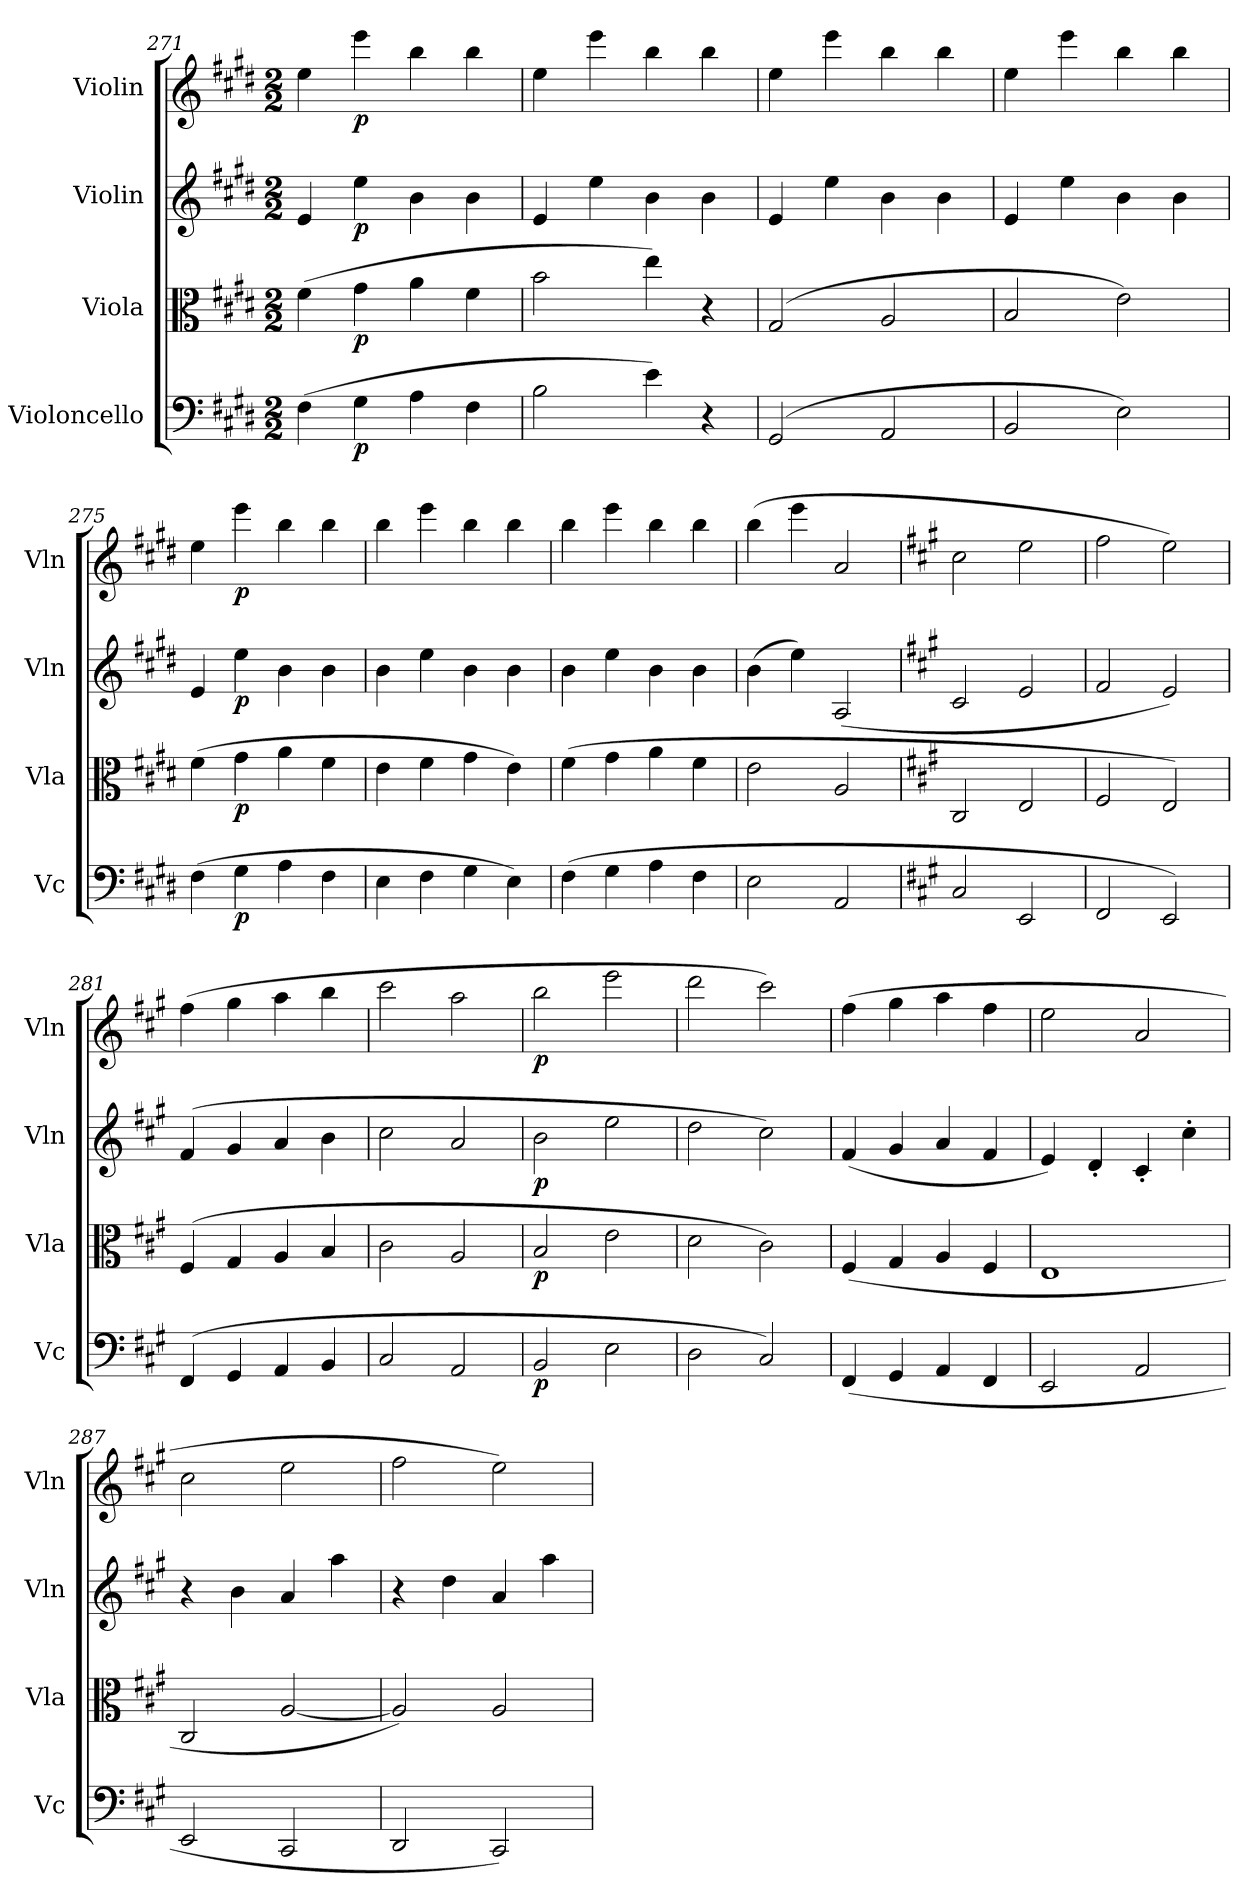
**kern	**dynam	**kern	**dynam	**kern	**dynam	**kern	**dynam
*part4	*part4	*part3	*part3	*part2	*part2	*part1	*part1
*staff4	*staff4	*staff3	*staff3	*staff2	*staff2	*staff1	*staff1
*I"Violoncello	*	*I"Viola	*	*I"Violin	*	*I"Violin	*
*I'Vc	*	*I'Vla	*	*I'Vln	*	*I'Vln	*
*clefF4	*	*clefC3	*	*clefG2	*	*clefG2	*
*k[f#c#g#d#]	*	*k[f#c#g#d#]	*	*k[f#c#g#d#]	*	*k[f#c#g#d#]	*
*M2/2	*	*M2/2	*	*M2/2	*	*M2/2	*
=271	=271	=271	=271	=271	=271	=271	=271
(4F#\	.	(4f#\	.	4e/	.	4ee\	.
4G#\	p	4g#\	p	4ee\	p	4eee\	p
4A\	.	4a\	.	4b\	.	4bb\	.
4F#\	.	4f#\	.	4b\	.	4bb\	.
=272	=272	=272	=272	=272	=272	=272	=272
2B\	.	2b\	.	4e/	.	4ee\	.
.	.	.	.	4ee\	.	4eee\	.
4e\)	.	4ee\)	.	4b\	.	4bb\	.
4r	.	4r	.	4b\	.	4bb\	.
=273	=273	=273	=273	=273	=273	=273	=273
(2GG#/	.	(2G#/	.	4e/	.	4ee\	.
.	.	.	.	4ee\	.	4eee\	.
2AA/	.	2A/	.	4b\	.	4bb\	.
.	.	.	.	4b\	.	4bb\	.
=274	=274	=274	=274	=274	=274	=274	=274
2BB/	.	2B/	.	4e/	.	4ee\	.
.	.	.	.	4ee\	.	4eee\	.
2E\)	.	2e\)	.	4b\	.	4bb\	.
.	.	.	.	4b\	.	4bb\	.
=275	=275	=275	=275	=275	=275	=275	=275
(4F#\	.	(4f#\	.	4e/	.	4ee\	.
4G#\	p	4g#\	p	4ee\	p	4eee\	p
4A\	.	4a\	.	4b\	.	4bb\	.
4F#\	.	4f#\	.	4b\	.	4bb\	.
=276	=276	=276	=276	=276	=276	=276	=276
4E\	.	4e\	.	4b\	.	4bb\	.
4F#\	.	4f#\	.	4ee\	.	4eee\	.
4G#\	.	4g#\	.	4b\	.	4bb\	.
4E\)	.	4e\)	.	4b\	.	4bb\	.
=277	=277	=277	=277	=277	=277	=277	=277
(4F#\	.	(4f#\	.	4b\	.	4bb\	.
4G#\	.	4g#\	.	4ee\	.	4eee\	.
4A\	.	4a\	.	4b\	.	4bb\	.
4F#\	.	4f#\	.	4b\	.	4bb\	.
=278	=278	=278	=278	=278	=278	=278	=278
2E\	.	2e\	.	(4b\	.	(4bb\	.
.	.	.	.	4ee\)	.	4eee\	.
2AA/	.	2A/	.	(2A/	.	2a/	.
=279	=279	=279	=279	=279	=279	=279	=279
*k[f#c#g#]	*	*k[f#c#g#]	*	*k[f#c#g#]	*	*k[f#c#g#]	*
2C#/	.	2C#/	.	2c#/	.	2cc#\	.
2EE/	.	2E/	.	2e/	.	2ee\	.
=280	=280	=280	=280	=280	=280	=280	=280
2FF#/	.	2F#/	.	2f#/	.	2ff#\	.
2EE/)	.	2E/)	.	2e/)	.	2ee\)	.
=281	=281	=281	=281	=281	=281	=281	=281
(4FF#/	.	(4F#/	.	(4f#/	.	(4ff#\	.
4GG#/	.	4G#/	.	4g#/	.	4gg#\	.
4AA/	.	4A/	.	4a/	.	4aa\	.
4BB/	.	4B/	.	4b\	.	4bb\	.
=282	=282	=282	=282	=282	=282	=282	=282
2C#/	.	2c#\	.	2cc#\	.	2ccc#\	.
2AA/	.	2A/	.	2a/	.	2aa\	.
=283	=283	=283	=283	=283	=283	=283	=283
2BB/	p	2B/	p	2b\	p	2bb\	p
2E\	.	2e\	.	2ee\	.	2eee\	.
=284	=284	=284	=284	=284	=284	=284	=284
2D\	.	2d\	.	2dd\	.	2ddd\	.
2C#/)	.	2c#\)	.	2cc#\)	.	2ccc#\)	.
=285	=285	=285	=285	=285	=285	=285	=285
(4FF#/	.	(4F#/	.	(4f#/	.	(4ff#\	.
4GG#/	.	4G#/	.	4g#/	.	4gg#\	.
4AA/	.	4A/	.	4a/	.	4aa\	.
4FF#/	.	4F#/	.	4f#/	.	4ff#\	.
=286	=286	=286	=286	=286	=286	=286	=286
2EE/	.	1E	.	4e/)	.	2ee\	.
.	.	.	.	4d'/	.	.	.
2AA/	.	.	.	4c#'/	.	2a/	.
.	.	.	.	4cc#'\	.	.	.
=287	=287	=287	=287	=287	=287	=287	=287
2EE/	.	2C#/	.	4r	.	2cc#\	.
.	.	.	.	4b\	.	.	.
2CC#/	.	[2A/	.	4a/	.	2ee\	.
.	.	.	.	4aa\	.	.	.
=288	=288	=288	=288	=288	=288	=288	=288
2DD/	.	2A/])	.	4r	.	2ff#\	.
.	.	.	.	4dd\	.	.	.
2CC#/)	.	2A/	.	4a/	.	2ee\)	.
.	.	.	.	4aa\	.	.	.
=	=	=	=	=	=	=	=
*-	*-	*-	*-	*-	*-	*-	*-
